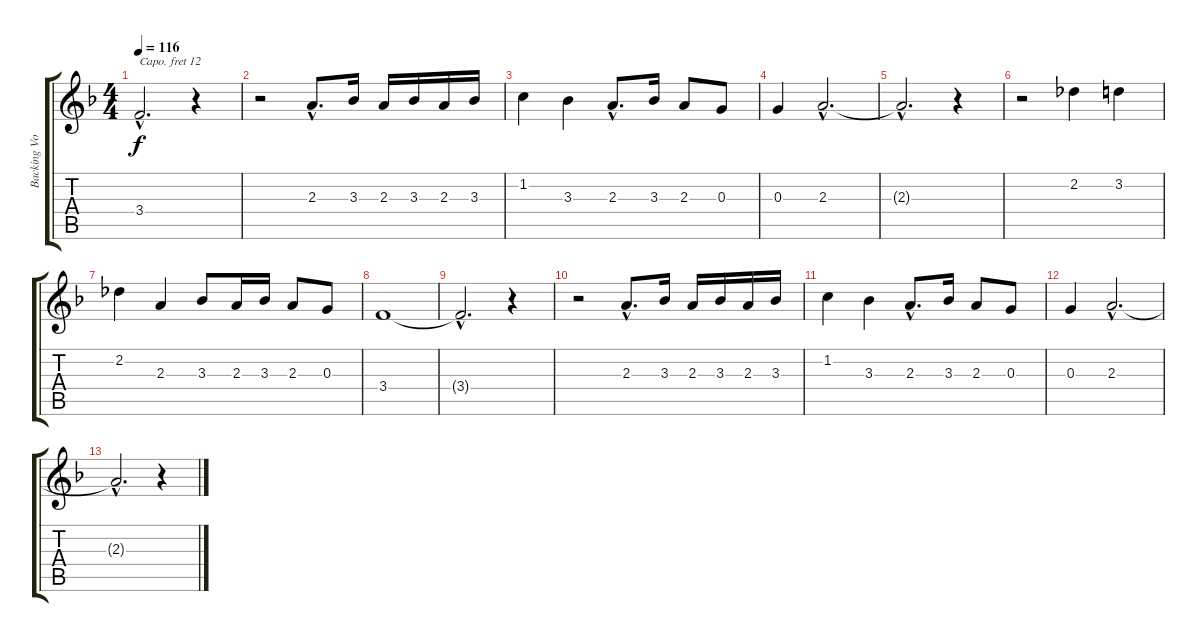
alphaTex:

\track ("Backing Vocals" "Backing Vo") {instrument oboe}
\staff {score tabs}
\capo 12
\tuning (E4 B3 G3 D3 A2 E2) {hide}
\ts (4 4)
\tempo 116
\clef g2
\ks dminor
3.4{hac t}.2{d dy f} r.4 |
r.2 2.3{hac}.8{d} 3.3.16 2.3.16 3.3.16 2.3.16 3.3.16 |
1.2.4 3.3.4 2.3{hac}.8{d} 3.3.16 2.3.8 0.3.8 |
0.3.4 2.3{hac}.2{d} |
2.3{hac t}.2{d} r.4 |
r.2{volume 6} 2.2.4 3.2.4 |
2.2.4 2.3.4 3.3.8 2.3.16 3.3.16 2.3.8 0.3.8 |
3.4.1 |
3.4{hac t}.2{d} r.4 |
r.2{volume 0} 2.3{hac}.8{d} 3.3.16 2.3.16 3.3.16 2.3.16 3.3.16 |
1.2.4 3.3.4 2.3{hac}.8{d} 3.3.16 2.3.8 0.3.8 |
0.3.4 2.3{hac}.2{d} |
2.3{hac t}.2{d} r.4
